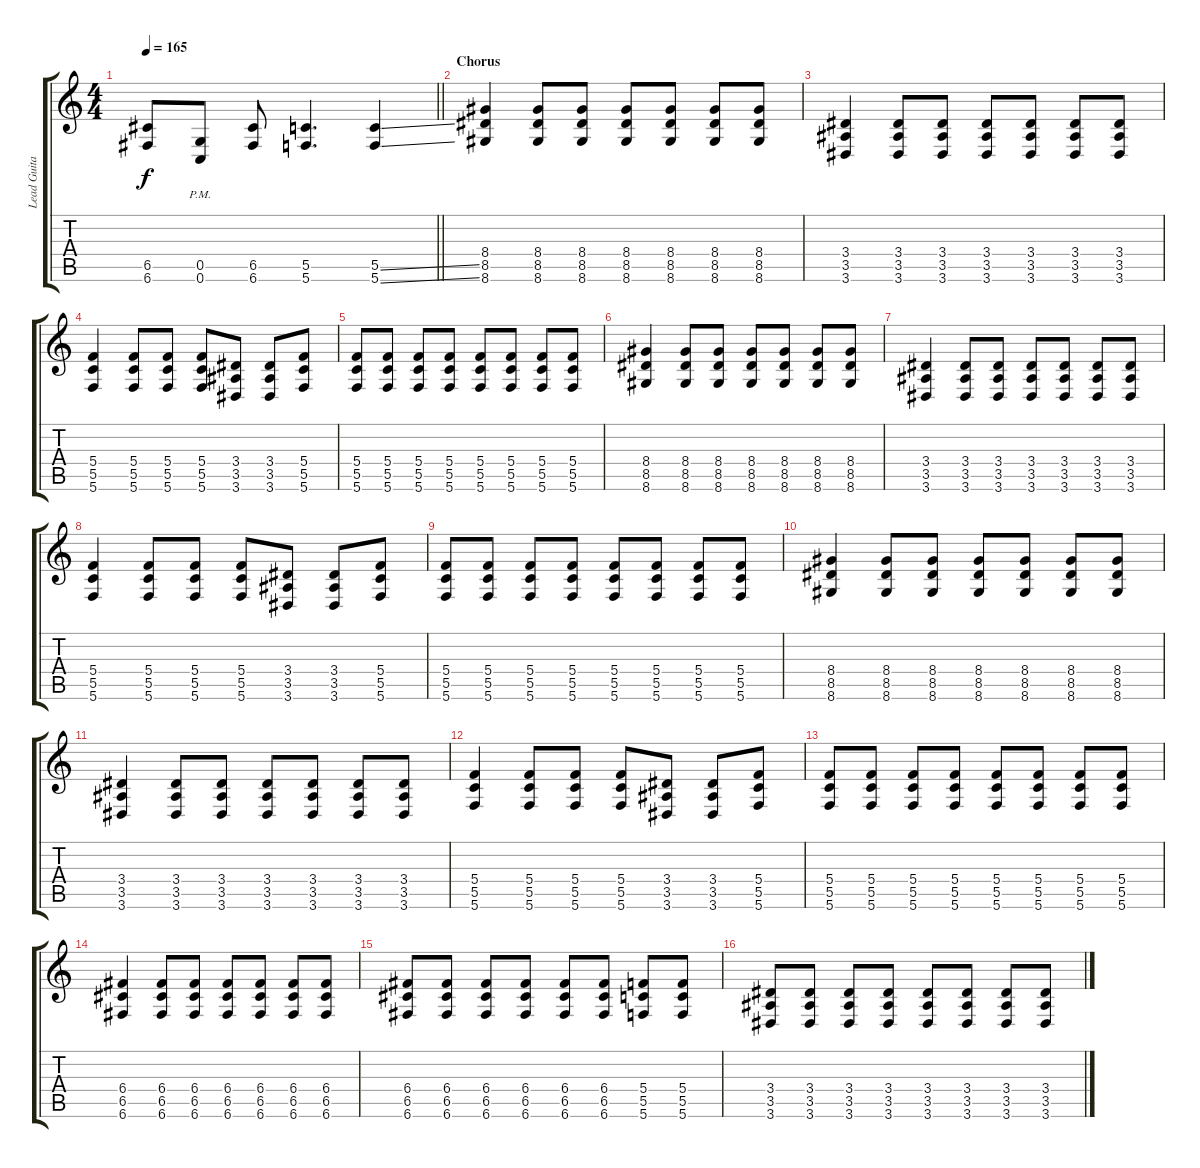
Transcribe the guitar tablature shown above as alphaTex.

\track ("Lead Guitar" "Lead Guita") {instrument distortionguitar}
\staff {score tabs}
\tuning (D4 A3 F3 C3 G2 C2) {hide}
\ts (4 4)
\tempo 165
\clef g2
\barLineRight lightlight
\ks c
(6.5 6.6).8{dy f} (0.5{pm} 0.6{pm}).8 (6.5 6.6).8 (5.5 5.6).4{d} (5.5{ss} 5.6{ss}).4 |
\section ("" "Chorus")
(8.4 8.5 8.6).4 (8.4 8.5 8.6).8 (8.4 8.5 8.6).8 (8.4 8.5 8.6).8 (8.4 8.5 8.6).8 (8.4 8.5 8.6).8 (8.4 8.5 8.6).8 |
(3.4 3.5 3.6).4 (3.4 3.5 3.6).8 (3.4 3.5 3.6).8 (3.4 3.5 3.6).8 (3.4 3.5 3.6).8 (3.4 3.5 3.6).8 (3.4 3.5 3.6).8 |
(5.4 5.5 5.6).4 (5.4 5.5 5.6).8 (5.4 5.5 5.6).8 (5.4 5.5 5.6).8 (3.4 3.5 3.6).8 (3.4 3.5 3.6).8 (5.4 5.5 5.6).8 |
(5.4 5.5 5.6).8 (5.4 5.5 5.6).8 (5.4 5.5 5.6).8 (5.4 5.5 5.6).8 (5.4 5.5 5.6).8 (5.4 5.5 5.6).8 (5.4 5.5 5.6).8 (5.4 5.5 5.6).8 |
(8.4 8.5 8.6).4 (8.4 8.5 8.6).8 (8.4 8.5 8.6).8 (8.4 8.5 8.6).8 (8.4 8.5 8.6).8 (8.4 8.5 8.6).8 (8.4 8.5 8.6).8 |
(3.4 3.5 3.6).4 (3.4 3.5 3.6).8 (3.4 3.5 3.6).8 (3.4 3.5 3.6).8 (3.4 3.5 3.6).8 (3.4 3.5 3.6).8 (3.4 3.5 3.6).8 |
(5.4 5.5 5.6).4 (5.4 5.5 5.6).8 (5.4 5.5 5.6).8 (5.4 5.5 5.6).8 (3.4 3.5 3.6).8 (3.4 3.5 3.6).8 (5.4 5.5 5.6).8 |
(5.4 5.5 5.6).8 (5.4 5.5 5.6).8 (5.4 5.5 5.6).8 (5.4 5.5 5.6).8 (5.4 5.5 5.6).8 (5.4 5.5 5.6).8 (5.4 5.5 5.6).8 (5.4 5.5 5.6).8 |
(8.4 8.5 8.6).4 (8.4 8.5 8.6).8 (8.4 8.5 8.6).8 (8.4 8.5 8.6).8 (8.4 8.5 8.6).8 (8.4 8.5 8.6).8 (8.4 8.5 8.6).8 |
(3.4 3.5 3.6).4 (3.4 3.5 3.6).8 (3.4 3.5 3.6).8 (3.4 3.5 3.6).8 (3.4 3.5 3.6).8 (3.4 3.5 3.6).8 (3.4 3.5 3.6).8 |
(5.4 5.5 5.6).4 (5.4 5.5 5.6).8 (5.4 5.5 5.6).8 (5.4 5.5 5.6).8 (3.4 3.5 3.6).8 (3.4 3.5 3.6).8 (5.4 5.5 5.6).8 |
(5.4 5.5 5.6).8 (5.4 5.5 5.6).8 (5.4 5.5 5.6).8 (5.4 5.5 5.6).8 (5.4 5.5 5.6).8 (5.4 5.5 5.6).8 (5.4 5.5 5.6).8 (5.4 5.5 5.6).8 |
(6.4 6.5 6.6).4 (6.4 6.5 6.6).8 (6.4 6.5 6.6).8 (6.4 6.5 6.6).8 (6.4 6.5 6.6).8 (6.4 6.5 6.6).8 (6.4 6.5 6.6).8 |
(6.4 6.5 6.6).8 (6.4 6.5 6.6).8 (6.4 6.5 6.6).8 (6.4 6.5 6.6).8 (6.4 6.5 6.6).8 (6.4 6.5 6.6).8 (5.4 5.5 5.6).8 (5.4 5.5 5.6).8 |
(3.4 3.5 3.6).8 (3.4 3.5 3.6).8 (3.4 3.5 3.6).8 (3.4 3.5 3.6).8 (3.4 3.5 3.6).8 (3.4 3.5 3.6).8 (3.4 3.5 3.6).8 (3.4 3.5 3.6).8
